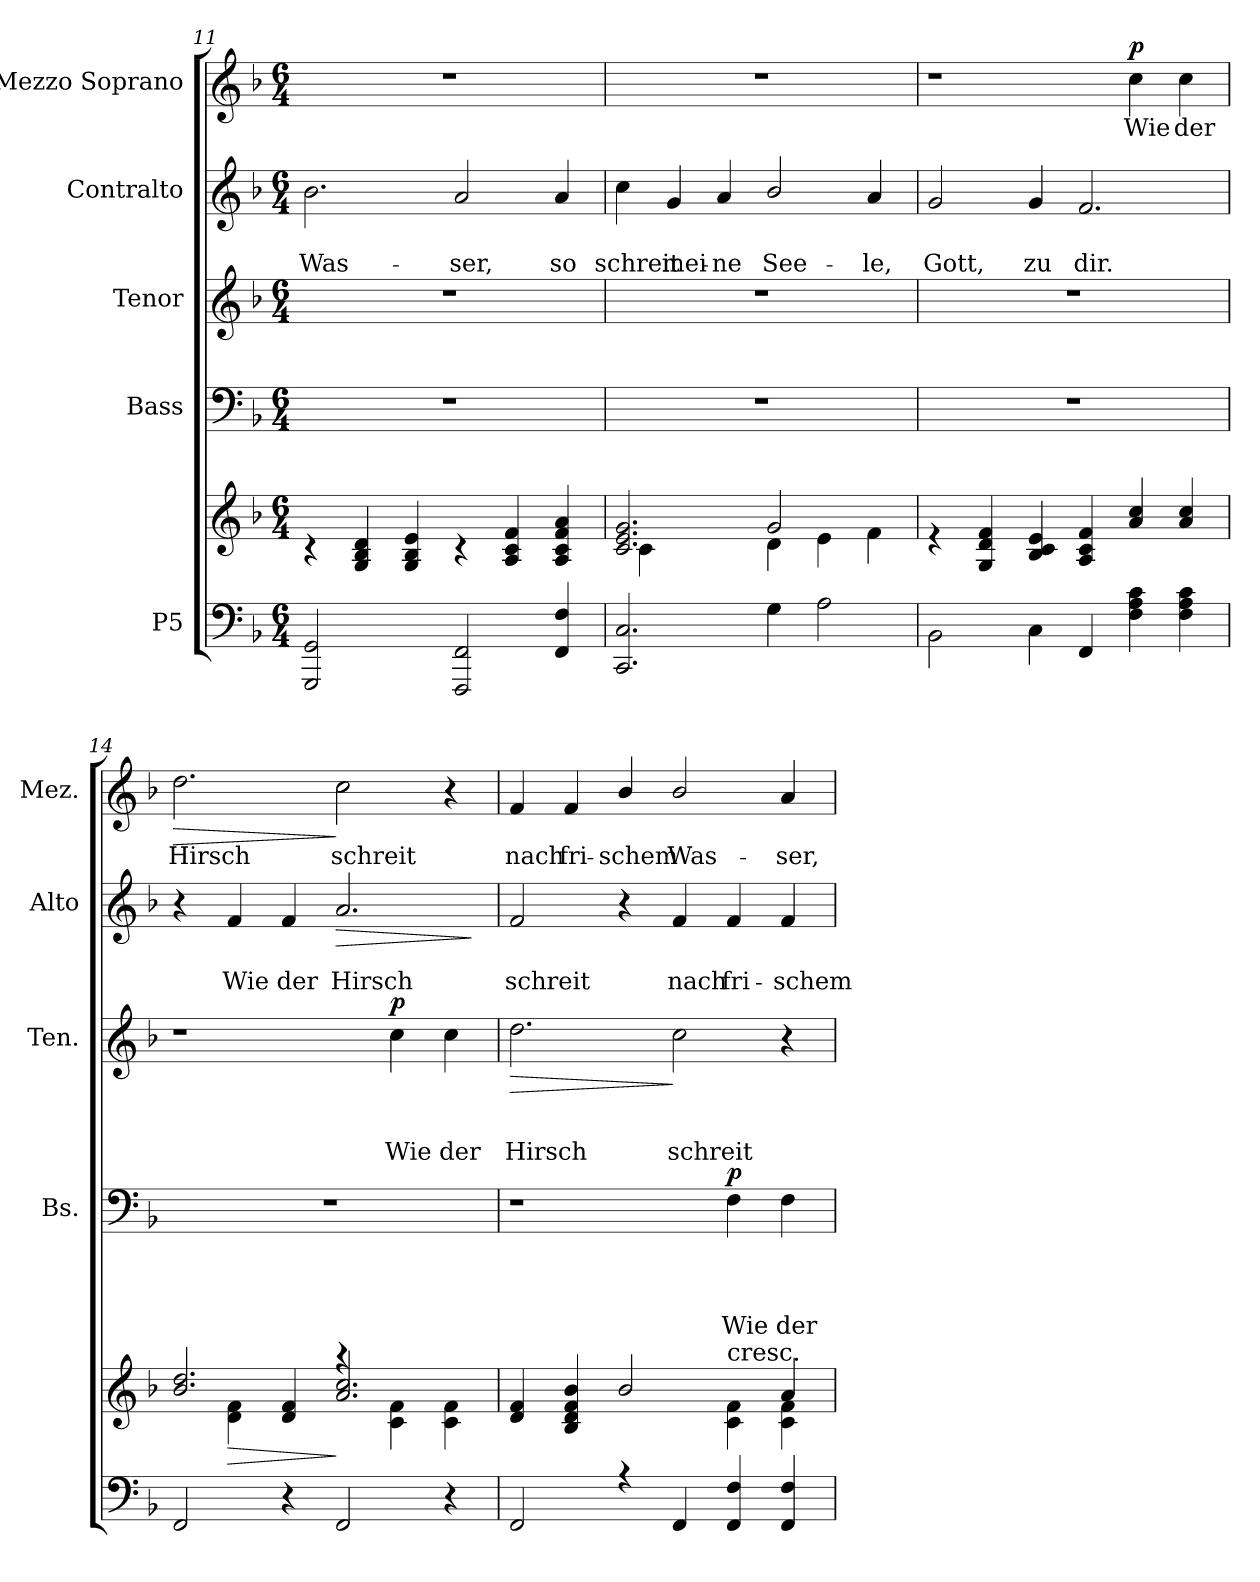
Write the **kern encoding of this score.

**kern	**kern	**dynam	**kern	**text	**text	**text	**text	**dynam	**kern	**text	**text	**text	**dynam	**kern	**text	**text	**dynam	**kern	**text	**dynam
*part5	*part5	*part5	*part4	*part4	*part4	*part4	*part4	*part4	*part3	*part3	*part3	*part3	*part3	*part2	*part2	*part2	*part2	*part1	*part1	*part1
*staff6	*staff5	*staff5/6	*staff4	*staff4	*staff4	*staff4	*staff4	*staff4	*staff3	*staff3	*staff3	*staff3	*staff3	*staff2	*staff2	*staff2	*staff2	*staff1	*staff1	*staff1
*I"P5	*	*	*I"Bass	*	*	*	*	*	*I"Tenor	*	*	*	*	*I"Contralto	*	*	*	*I"Mezzo Soprano	*	*
*	*	*	*I'Bs.	*	*	*	*	*	*I'Ten.	*	*	*	*	*I'Alto	*	*	*	*I'Mez.	*	*
*clefF4	*clefG2	*	*clefF4	*	*	*	*	*	*clefG2	*	*	*	*	*clefG2	*	*	*	*clefG2	*	*
*	*	*	*	*	*	*	*	*	*ITrd7c12	*	*	*	*	*	*	*	*	*	*	*
*k[b-]	*k[b-]	*	*k[b-]	*	*	*	*	*	*k[b-]	*	*	*	*	*k[b-]	*	*	*	*k[b-]	*	*
*F:	*F:	*	*F:	*	*	*	*	*	*F:	*	*	*	*	*F:	*	*	*	*F:	*	*
*M6/4	*M6/4	*	*M6/4	*	*	*	*	*	*M6/4	*	*	*	*	*M6/4	*	*	*	*M6/4	*	*
=11	=11	=11	=11	=11	=11	=11	=11	=11	=11	=11	=11	=11	=11	=11	=11	=11	=11	=11	=11	=11
*^	*^	*	*	*	*	*	*	*	*	*	*	*	*	*	*	*	*	*	*	*
!	!	!	!	!	!LO:N:vis=1	!	!	!	!	!	!LO:N:vis=1	!	!	!	!	!	!	!LO:LY:b	!	!LO:N:vis=1	!	!
2GGG/ 2GG/	1.ryy	1.ryy	4r	.	1.r	.	.	.	.	.	1.r	.	.	.	.	2.b-\	.	Was-	.	1.r	.	.
.	.	.	4G/ 4B-/ 4d/	.	.	.	.	.	.	.	.	.	.	.	.	.	.	.	.	.	.	.
4ryy	.	.	4G/ 4B-/ 4e/	.	.	.	.	.	.	.	.	.	.	.	.	.	.	.	.	.	.	.
!	!	!	!	!	!	!	!	!	!	!	!	!	!	!	!	!	!	!LO:LY:b	!	!	!	!
2FFF/ 2FF/	.	.	4r	.	.	.	.	.	.	.	.	.	.	.	.	2a/	.	-ser,	.	.	.	.
.	.	.	4A/ 4c/ 4f/	.	.	.	.	.	.	.	.	.	.	.	.	.	.	.	.	.	.	.
!	!	!	!	!	!	!	!	!	!	!	!	!	!	!	!	!	!	!LO:LY:b	!	!	!	!
4FF/ 4F/	.	.	4A/ 4c/ 4f/ 4a/	.	.	.	.	.	.	.	.	.	.	.	.	4a/	.	so	.	.	.	.
!!LO:PB:g=z
=12	=12	=12	=12	=12	=12	=12	=12	=12	=12	=12	=12	=12	=12	=12	=12	=12	=12	=12	=12	=12	=12	=12
!	!	!	!	!	!LO:N:vis=1	!	!	!	!	!	!LO:N:vis=1	!	!	!	!	!	!	!LO:LY:b	!	!LO:N:vis=1	!	!
2.CC/ 2.C/	1.ryy	2.c/ 2.e/ 2.g/	4c\	.	1.r	.	.	.	.	.	1.r	.	.	.	.	4cc\	.	schreit	.	1.r	.	.
!	!	!	!	!	!	!	!	!	!	!	!	!	!	!	!	!	!	!LO:LY:b	!	!	!	!
.	.	.	2ryy	.	.	.	.	.	.	.	.	.	.	.	.	4g/	.	mei-	.	.	.	.
!	!	!	!	!	!	!	!	!	!	!	!	!	!	!	!	!	!	!LO:LY:b	!	!	!	!
.	.	.	.	.	.	.	.	.	.	.	.	.	.	.	.	4a/	.	-ne	.	.	.	.
!	!	!	!	!	!	!	!	!	!	!	!	!	!	!	!	!	!	!LO:LY:b	!	!	!	!
4G\	.	2g/	4d\	.	.	.	.	.	.	.	.	.	.	.	.	2b-/	.	See-	.	.	.	.
2A\	.	.	4e\	.	.	.	.	.	.	.	.	.	.	.	.	.	.	.	.	.	.	.
!	!	!	!	!	!	!	!	!	!	!	!	!	!	!	!	!	!	!LO:LY:b	!	!	!	!
.	.	4ryy	4f\	.	.	.	.	.	.	.	.	.	.	.	.	4a/	.	-le,	.	.	.	.
=13	=13	=13	=13	=13	=13	=13	=13	=13	=13	=13	=13	=13	=13	=13	=13	=13	=13	=13	=13	=13	=13	=13
!	!	!	!	!	!LO:N:vis=1	!	!	!	!	!	!LO:N:vis=1	!	!	!	!	!	!	!LO:LY:b	!	!	!	!
2BB-\	1.ryy	1.ryy	4r	.	1.r	.	.	.	.	.	1.r	.	.	.	.	2g/	.	Gott,	.	1r	.	.
.	.	.	4G/ 4d/ 4f/	.	.	.	.	.	.	.	.	.	.	.	.	.	.	.	.	.	.	.
!	!	!	!	!	!	!	!	!	!	!	!	!	!	!	!	!	!	!LO:LY:b	!	!	!	!
4C\	.	.	4B-/ 4c/ 4e/	.	.	.	.	.	.	.	.	.	.	.	.	4g/	.	zu	.	.	.	.
!	!	!	!	!	!	!	!	!	!	!	!	!	!	!	!	!	!	!LO:LY:b	!	!	!	!
4FF/	.	.	4A/ 4c/ 4f/	.	.	.	.	.	.	.	.	.	.	.	.	2.f/	.	dir.	.	.	.	.
!	!	!	!	!	!	!	!	!	!	!	!	!	!	!	!	!	!	!	!	!	!LO:LY:b	!LO:DY:a
4F\ 4A\ 4c\	.	.	4a/ 4cc/	.	.	.	.	.	.	.	.	.	.	.	.	.	.	.	.	4cc\	Wie	p
!	!	!	!	!	!	!	!	!	!	!	!	!	!	!	!	!	!	!	!	!	!LO:LY:b	!
4F\ 4A\ 4c\	.	.	4a/ 4cc/	.	.	.	.	.	.	.	.	.	.	.	.	.	.	.	.	4cc\	der	.
=14	=14	=14	=14	=14	=14	=14	=14	=14	=14	=14	=14	=14	=14	=14	=14	=14	=14	=14	=14	=14	=14	=14
!	!	!	!	!	!LO:N:vis=1	!	!	!	!	!	!	!	!	!	!	!	!	!	!	!	!LO:LY:b	!LO:HP:b
2FF/	1.ryy	4ryy	2.b-/ 2.dd/	.	1.r	.	.	.	.	.	1r	.	.	.	.	4r	.	.	.	2.dd\	Hirsch	>
!	!	!	!	!LO:HP:b	!	!	!	!	!	!	!	!	!	!	!	!	!	!LO:LY:b	!	!	!	!
.	.	4d\ 4f\	.	>	.	.	.	.	.	.	.	.	.	.	.	4f/	.	Wie	.	.	.	.
!	!	!	!	!	!	!	!	!	!	!	!	!	!	!	!	!	!	!LO:LY:b	!	!	!	!
4r	.	4d/ 4f/	.	.	.	.	.	.	.	.	.	.	.	.	.	4f/	.	der	.	.	.	.
!	!	!	!	!	!	!	!	!	!	!	!	!	!	!	!	!	!	!LO:LY:b	!LO:HP:b	!	!LO:LY:b	!
2FF/	.	4raa	2.a/ 2.cc/	]	.	.	.	.	.	.	.	.	.	.	.	2.a/	.	Hirsch	>	2cc\	schreit	]
!	!	!	!	!	!	!	!	!	!	!	!	!	!	!LO:LY:b	!LO:DY:a	!	!	!	!	!	!	!
.	.	4c\ 4f\	.	.	.	.	.	.	.	.	4c\	.	.	Wie	p	.	.	.	.	.	.	.
!	!	!	!	!	!	!	!	!	!	!	!	!	!	!LO:LY:b	!	!	!	!	!	!	!	!
4r	.	4c\ 4f\	.	.	.	.	.	.	.	.	4c\	.	.	der	.	.	.	.	.	4r	.	.
*v	*v	*	*	*	*	*	*	*	*	*	*	*	*	*	*	*	*	*	*	*	*	*
*	*v	*v	*	*	*	*	*	*	*	*	*	*	*	*	*	*	*	*	*	*	*
.	.	.	.	.	.	.	.	.	.	.	.	.	.	.	.	.	]	.	.	.
!!LO:LB:g=z
=15	=15	=15	=15	=15	=15	=15	=15	=15	=15	=15	=15	=15	=15	=15	=15	=15	=15	=15	=15	=15
*^	*^	*	*	*	*	*	*	*	*	*	*	*	*	*	*	*	*	*	*	*
!	!	!	!	!	!	!	!	!	!	!	!	!	!	!LO:LY:b	!LO:HP:b	!	!	!LO:LY:b	!	!	!LO:LY:b	!
2FF/	1.ryy	1ryy	4d/ 4f/	.	1r	.	.	.	.	.	2.d\	.	.	Hirsch	>	2f/	.	schreit	.	4f/	nach	.
!	!	!	!	!	!	!	!	!	!	!	!	!	!	!	!	!	!	!	!	!	!LO:LY:b	!
.	.	.	4B-/ 4d/ 4f/ 4b-/	.	.	.	.	.	.	.	.	.	.	.	.	.	.	.	.	4f/	fri-	.
!	!	!	!	!	!	!	!	!	!	!	!	!	!	!	!	!	!	!	!	!	!LO:LY:b	!
4r	.	.	2b-/	.	.	.	.	.	.	.	.	.	.	.	.	4r	.	.	.	4b-/	-schem	.
!	!	!	!	!	!	!	!	!	!	!	!	!	!	!LO:LY:b	!	!	!	!LO:LY:b	!	!	!LO:LY:b	!
4FF/	.	.	.	.	.	.	.	.	.	.	2c\	.	.	schreit	]	4f/	.	nach	.	2b-/	Was-	.
!	!	!LO:TX:a:t=cresc.	!	!	!	!	!	!	!	!	!	!	!	!	!	!	!	!	!	!	!	!
!	!	!	!	!	!	!	!	!	!LO:LY:b	!LO:DY:a	!	!	!	!	!	!	!	!LO:LY:b	!	!	!	!
4FF/ 4F/	.	4ryy	4c\ 4f\	.	4F\	.	.	.	Wie	p	.	.	.	.	.	4f/	.	fri-	.	.	.	.
!	!	!	!	!	!	!	!	!	!LO:LY:b	!	!	!	!	!	!	!	!	!LO:LY:b	!	!	!LO:LY:b	!
4FF/ 4F/	.	4a/	4c\ 4f\	.	4F\	.	.	.	der	.	4r	.	.	.	.	4f/	.	-schem	.	4a/	-ser,	.
*v	*v	*	*	*	*	*	*	*	*	*	*	*	*	*	*	*	*	*	*	*	*	*
*	*v	*v	*	*	*	*	*	*	*	*	*	*	*	*	*	*	*	*	*	*	*
=	=	=	=	=	=	=	=	=	=	=	=	=	=	=	=	=	=	=	=	=
*-	*-	*-	*-	*-	*-	*-	*-	*-	*-	*-	*-	*-	*-	*-	*-	*-	*-	*-	*-	*-
